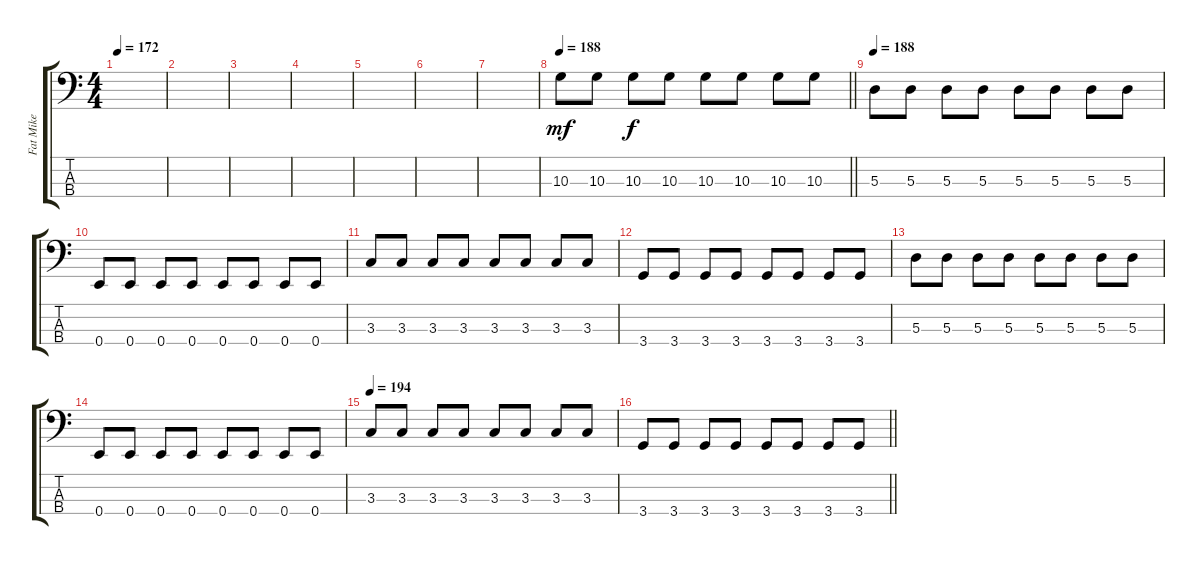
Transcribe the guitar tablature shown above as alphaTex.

\track ("Fat Mike" "Fat Mike") {instrument electricbasspick}
\staff {score tabs}
\tuning (G2 D2 A1 E1) {hide}
\ts (4 4)
\section ("" "")
\tempo 172
\clef f4
\ks c
|
|
|
|
|
|
|
\tempo 188
\barLineRight lightlight
10.3.8{dy mf} 10.3.8 10.3.8{dy f} 10.3.8 10.3.8 10.3.8 10.3.8 10.3.8 |
\tempo 188
5.3.8 5.3.8 5.3.8 5.3.8 5.3.8 5.3.8 5.3.8 5.3.8 |
0.4.8 0.4.8 0.4.8 0.4.8 0.4.8 0.4.8 0.4.8 0.4.8 |
3.3.8 3.3.8 3.3.8 3.3.8 3.3.8 3.3.8 3.3.8 3.3.8 |
3.4.8 3.4.8 3.4.8 3.4.8 3.4.8 3.4.8 3.4.8 3.4.8 |
5.3.8 5.3.8 5.3.8 5.3.8 5.3.8 5.3.8 5.3.8 5.3.8 |
0.4.8 0.4.8 0.4.8 0.4.8 0.4.8 0.4.8 0.4.8 0.4.8 |
\tempo 194
3.3.8 3.3.8 3.3.8 3.3.8 3.3.8 3.3.8 3.3.8 3.3.8 |
\barLineRight lightlight
3.4.8 3.4.8 3.4.8 3.4.8 3.4.8 3.4.8 3.4.8 3.4.8
